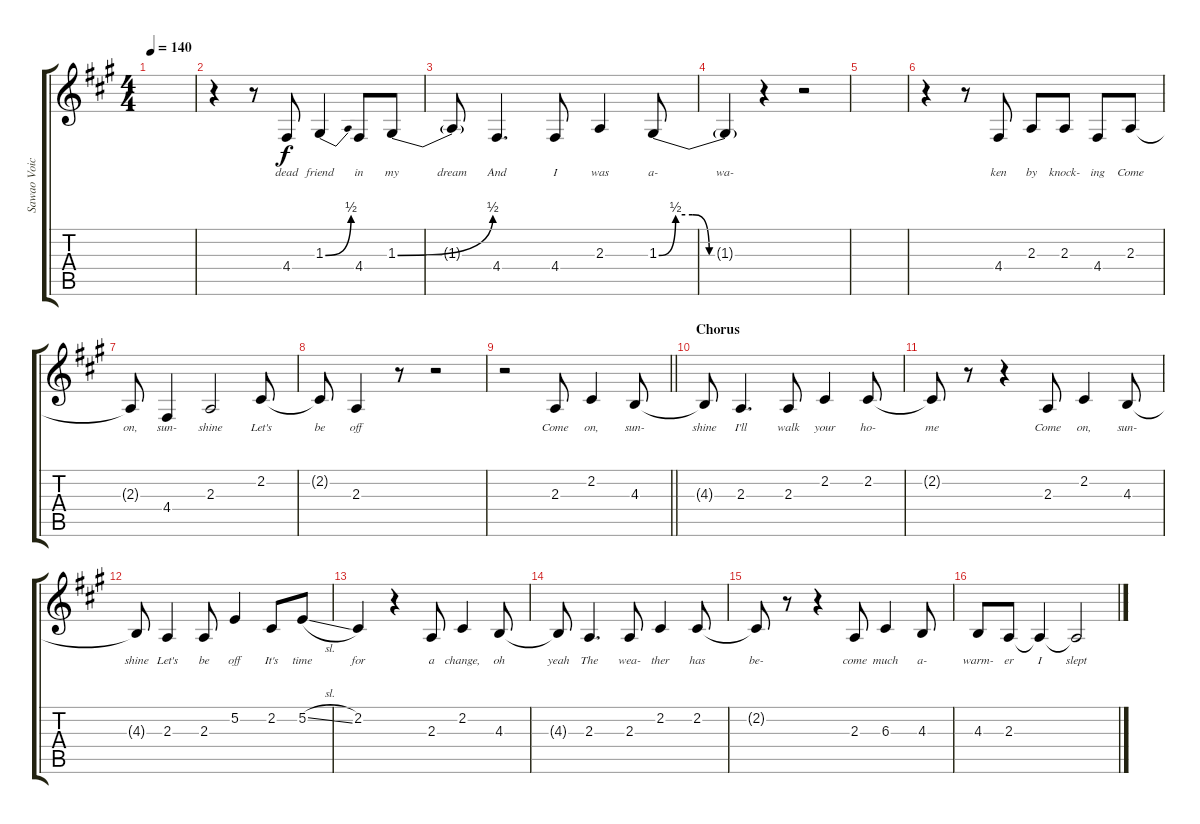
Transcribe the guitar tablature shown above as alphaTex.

\track ("Sawao Voice" "Sawao Voic") {instrument lead2sawtooth}
\staff {score tabs}
\tuning (E4 B3 G3 D3 A2 E2) {hide}
\ts (4 4)
\tempo 140
\clef g2
\ks a
|
r.4 r.8 4.4.8{lyrics (0 "dead") lyrics (1 "") lyrics (2 "") lyrics (3 "") lyrics (4 "")} 1.3{be (bend 0 0 60 2)}.4{lyrics (0 "friend") lyrics (1 "") lyrics (2 "") lyrics (3 "") lyrics (4 "")} 4.4.8{lyrics (0 "in") lyrics (1 "") lyrics (2 "") lyrics (3 "") lyrics (4 "")} 1.3{be (bend 0 0 60 2)}.8{lyrics (0 "my") lyrics (1 "") lyrics (2 "") lyrics (3 "") lyrics (4 "")} |
1.3{t}.8{lyrics (0 "dream") lyrics (1 "") lyrics (2 "") lyrics (3 "") lyrics (4 "")} 4.4.4{d lyrics (0 "And") lyrics (1 "") lyrics (2 "") lyrics (3 "") lyrics (4 "")} 4.4.8{lyrics (0 "I") lyrics (1 "") lyrics (2 "") lyrics (3 "") lyrics (4 "")} 2.3.4{lyrics (0 "was") lyrics (1 "") lyrics (2 "") lyrics (3 "") lyrics (4 "")} 1.3{be (custom 0 0 10 2 20 2 30 0 60 0)}.8{lyrics (0 "a-") lyrics (1 "") lyrics (2 "") lyrics (3 "") lyrics (4 "")} |
1.3{t}.4{lyrics (0 "wa-") lyrics (1 "") lyrics (2 "") lyrics (3 "") lyrics (4 "")} r.4 r.2 |
|
r.4 r.8 4.4.8{lyrics (0 "ken") lyrics (1 "") lyrics (2 "") lyrics (3 "") lyrics (4 "")} 2.3.8{lyrics (0 "by") lyrics (1 "") lyrics (2 "") lyrics (3 "") lyrics (4 "")} 2.3.8{lyrics (0 "knock-") lyrics (1 "") lyrics (2 "") lyrics (3 "") lyrics (4 "")} 4.4.8{lyrics (0 "ing") lyrics (1 "") lyrics (2 "") lyrics (3 "") lyrics (4 "")} 2.3.8{lyrics (0 "Come") lyrics (1 "") lyrics (2 "") lyrics (3 "") lyrics (4 "")} |
2.3{t}.8{lyrics (0 "on,") lyrics (1 "") lyrics (2 "") lyrics (3 "") lyrics (4 "")} 4.4.4{lyrics (0 "sun-") lyrics (1 "") lyrics (2 "") lyrics (3 "") lyrics (4 "")} 2.3.2{lyrics (0 "shine") lyrics (1 "") lyrics (2 "") lyrics (3 "") lyrics (4 "")} 2.2.8{lyrics (0 "Let's") lyrics (1 "") lyrics (2 "") lyrics (3 "") lyrics (4 "")} |
2.2{t}.8{lyrics (0 "be") lyrics (1 "") lyrics (2 "") lyrics (3 "") lyrics (4 "")} 2.3.4{lyrics (0 "off") lyrics (1 "") lyrics (2 "") lyrics (3 "") lyrics (4 "")} r.8 r.2 |
\barLineRight lightlight
r.2 2.3.8{lyrics (0 "Come") lyrics (1 "") lyrics (2 "") lyrics (3 "") lyrics (4 "")} 2.2.4{lyrics (0 "on,") lyrics (1 "") lyrics (2 "") lyrics (3 "") lyrics (4 "")} 4.3.8{lyrics (0 "sun-") lyrics (1 "") lyrics (2 "") lyrics (3 "") lyrics (4 "")} |
\section ("" "Chorus")
4.3{t}.8{lyrics (0 "shine") lyrics (1 "") lyrics (2 "") lyrics (3 "") lyrics (4 "")} 2.3.4{d lyrics (0 "I'll") lyrics (1 "") lyrics (2 "") lyrics (3 "") lyrics (4 "")} 2.3.8{lyrics (0 "walk") lyrics (1 "") lyrics (2 "") lyrics (3 "") lyrics (4 "")} 2.2.4{lyrics (0 "your") lyrics (1 "") lyrics (2 "") lyrics (3 "") lyrics (4 "")} 2.2.8{lyrics (0 "ho-") lyrics (1 "") lyrics (2 "") lyrics (3 "") lyrics (4 "")} |
2.2{t}.8{lyrics (0 "me") lyrics (1 "") lyrics (2 "") lyrics (3 "") lyrics (4 "")} r.8 r.4 2.3.8{lyrics (0 "Come") lyrics (1 "") lyrics (2 "") lyrics (3 "") lyrics (4 "")} 2.2.4{lyrics (0 "on,") lyrics (1 "") lyrics (2 "") lyrics (3 "") lyrics (4 "")} 4.3.8{lyrics (0 "sun-") lyrics (1 "") lyrics (2 "") lyrics (3 "") lyrics (4 "")} |
4.3{t}.8{lyrics (0 "shine") lyrics (1 "") lyrics (2 "") lyrics (3 "") lyrics (4 "")} 2.3.4{lyrics (0 "Let's") lyrics (1 "") lyrics (2 "") lyrics (3 "") lyrics (4 "")} 2.3.8{lyrics (0 "be") lyrics (1 "") lyrics (2 "") lyrics (3 "") lyrics (4 "")} 5.2.4{lyrics (0 "off") lyrics (1 "") lyrics (2 "") lyrics (3 "") lyrics (4 "")} 2.2.8{lyrics (0 "It's") lyrics (1 "") lyrics (2 "") lyrics (3 "") lyrics (4 "")} 5.2{sl}.8{lyrics (0 "time") lyrics (1 "") lyrics (2 "") lyrics (3 "") lyrics (4 "")} |
2.2.4{lyrics (0 "for") lyrics (1 "") lyrics (2 "") lyrics (3 "") lyrics (4 "")} r.4 2.3.8{lyrics (0 "a") lyrics (1 "") lyrics (2 "") lyrics (3 "") lyrics (4 "")} 2.2.4{lyrics (0 "change,") lyrics (1 "") lyrics (2 "") lyrics (3 "") lyrics (4 "")} 4.3.8{lyrics (0 "oh") lyrics (1 "") lyrics (2 "") lyrics (3 "") lyrics (4 "")} |
4.3{t}.8{lyrics (0 "yeah") lyrics (1 "") lyrics (2 "") lyrics (3 "") lyrics (4 "")} 2.3.4{d lyrics (0 "The") lyrics (1 "") lyrics (2 "") lyrics (3 "") lyrics (4 "")} 2.3.8{lyrics (0 "wea-") lyrics (1 "") lyrics (2 "") lyrics (3 "") lyrics (4 "")} 2.2.4{lyrics (0 "ther") lyrics (1 "") lyrics (2 "") lyrics (3 "") lyrics (4 "")} 2.2.8{lyrics (0 "has") lyrics (1 "") lyrics (2 "") lyrics (3 "") lyrics (4 "")} |
2.2{t}.8{lyrics (0 "be-") lyrics (1 "") lyrics (2 "") lyrics (3 "") lyrics (4 "")} r.8 r.4 2.3.8{lyrics (0 "come") lyrics (1 "") lyrics (2 "") lyrics (3 "") lyrics (4 "")} 6.3.4{lyrics (0 "much") lyrics (1 "") lyrics (2 "") lyrics (3 "") lyrics (4 "")} 4.3.8{lyrics (0 "a-") lyrics (1 "") lyrics (2 "") lyrics (3 "") lyrics (4 "")} |
4.3.8{lyrics (0 "warm-") lyrics (1 "") lyrics (2 "") lyrics (3 "") lyrics (4 "")} 2.3.8{lyrics (0 "er") lyrics (1 "") lyrics (2 "") lyrics (3 "") lyrics (4 "")} 2.3{t}.4{lyrics (0 "I") lyrics (1 "") lyrics (2 "") lyrics (3 "") lyrics (4 "")} 2.3{t}.2{lyrics (0 "slept") lyrics (1 "") lyrics (2 "") lyrics (3 "") lyrics (4 "")}
